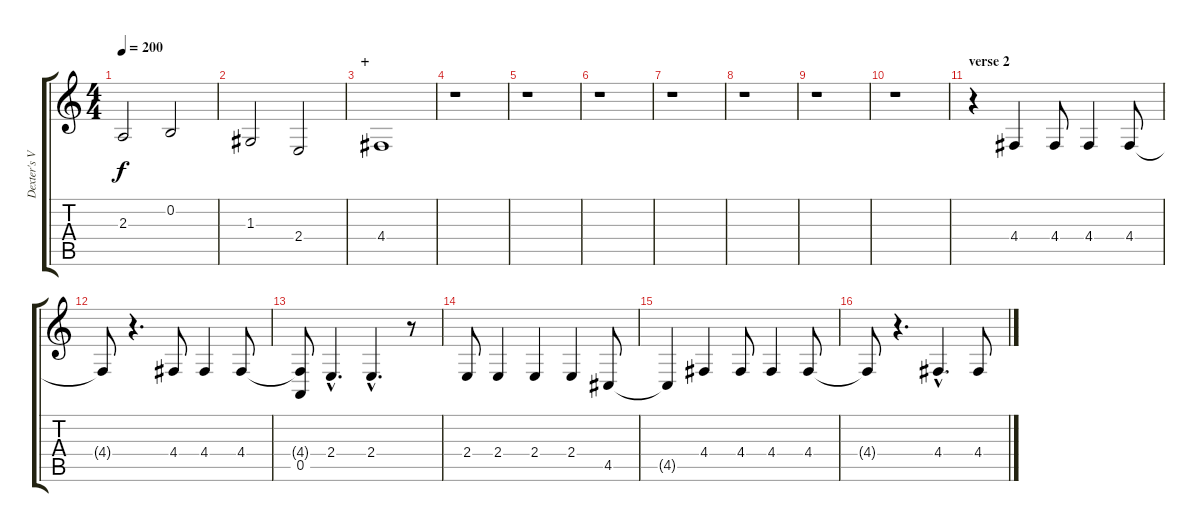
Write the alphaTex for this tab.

\track ("Dexter's Vocal" "Dexter's V") {instrument oboe}
\staff {score tabs}
\tuning (E4 B3 G3 D3 A2 E2) {hide}
\ts (4 4)
\tempo 200
\clef g2
\ks c
2.3.2{dy f} 0.2.2 |
1.3.2 2.4.2 |
\section ("" "+")
4.4.1 |
r.1 |
r.1 |
r.1 |
r.1 |
r.1 |
r.1 |
r.1 |
\section ("" "verse 2")
r.4 4.4.4 4.4.8 4.4.4 4.4.8 |
4.4{t}.8 r.4{d} 4.4.8 4.4.4 4.4.8 |
(4.4{t} 0.5).8 2.4{hac}.4{d} 2.4{hac}.4{d} r.8 |
2.4.8 2.4.4 2.4.4 2.4.4 4.5.8 |
4.5{t}.4 4.4.4 4.4.8 4.4.4 4.4.8 |
4.4{t}.8 r.4{d} 4.4{hac}.4{d} 4.4.8
